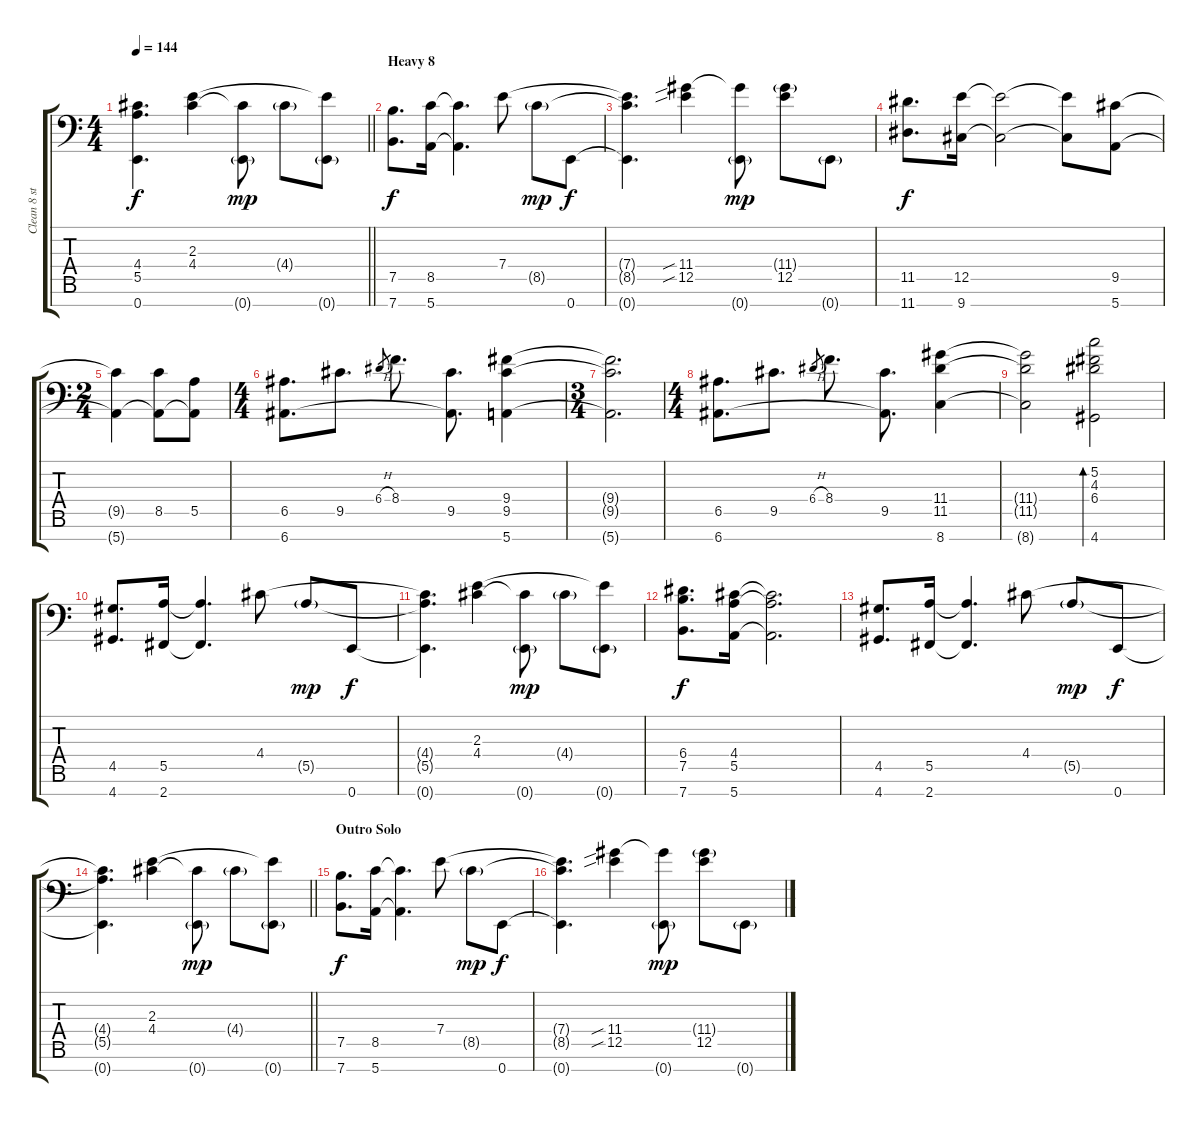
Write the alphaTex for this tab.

\track ("Clean 8 string" "Clean 8 st") {instrument acousticguitarsteel}
\staff {score tabs}
\tuning (B3 G3 D3 A2 E2 B1 E1) {hide}
\ts (4 4)
\tempo 144
\clef f4
\barLineRight lightlight
\ks c
(4.4{t} 5.5{t} 0.7{t}).4{d dy f} (2.3 4.4).4 (4.4{t} 0.7{g}).8{dy mp} 4.4{g}.8 (2.3{t} 0.7{g}).8 |
\section ("" "Heavy 8")
(7.5 7.7).8{d dy f volume 10} (8.5 5.7).16 (8.5{t} 5.7{t}).4{d} 7.4.8 8.5{g}.8{dy mp} 0.7.8{dy f} |
(7.4{t} 8.5{t} 0.7{t}).4{d} (11.4{sib} 12.5{sib}).4 (11.4{t} 0.7{g}).8{dy mp} (11.4{g} 12.5).8 0.7{g}.8 |
(11.5 11.7).8{d dy f} (12.5 9.7).16 (12.5{t} 9.7{t}).2 (12.5{t} 9.7{t}).8 (9.5 5.7).8 |
\ts (2 4)
(9.5{t} 5.7{t}).4 (8.5 5.7{t}).8 (5.5 5.7{t}).8 |
\ts (4 4)
(6.5 6.7).8{d} 9.5.8{d} 6.4{h}.8{gr} 8.4.8{d} (9.5 6.7{t}).8{d} (9.4 9.5 5.7).4 |
\ts (3 4)
(9.4{t} 9.5{t} 5.7{t}).2{d} |
\ts (4 4)
(6.5 6.7).8{d} 9.5.8{d} 6.4{h}.8{gr} 8.4.8{d} (9.5 6.7{t}).8{d} (11.4 11.5 8.7).4 |
(11.4{t} 11.5{t} 8.7{t}).2 (5.2 4.3 6.4 4.7).2{bd 240} |
(4.5 4.7).8{d} (5.5 2.7).16 (5.5{t} 2.7{t}).4{d} 4.4.8 5.5{g}.8{dy mp} 0.7.8{dy f} |
(4.4{t} 5.5{t} 0.7{t}).4{d} (2.3 4.4).4 (4.4{t} 0.7{g}).8{dy mp} 4.4{g}.8 (2.3{t} 0.7{g}).8 |
(6.4 7.5 7.7).8{d dy f} (4.4 5.5 5.7).16 (4.4{t} 5.5{t} 5.7{t}).2{d} |
(4.5 4.7).8{d} (5.5 2.7).16 (5.5{t} 2.7{t}).4{d} 4.4.8 5.5{g}.8{dy mp} 0.7.8{dy f} |
\barLineRight lightlight
(4.4{t} 5.5{t} 0.7{t}).4{d} (2.3 4.4).4 (4.4{t} 0.7{g}).8{dy mp} 4.4{g}.8 (2.3{t} 0.7{g}).8 |
\section ("" "Outro Solo")
(7.5 7.7).8{d dy f} (8.5 5.7).16 (8.5{t} 5.7{t}).4{d} 7.4.8 8.5{g}.8{dy mp} 0.7.8{dy f} |
(7.4{t} 8.5{t} 0.7{t}).4{d} (11.4{sib} 12.5{sib}).4 (11.4{t} 0.7{g}).8{dy mp} (11.4{g} 12.5).8 0.7{g}.8
